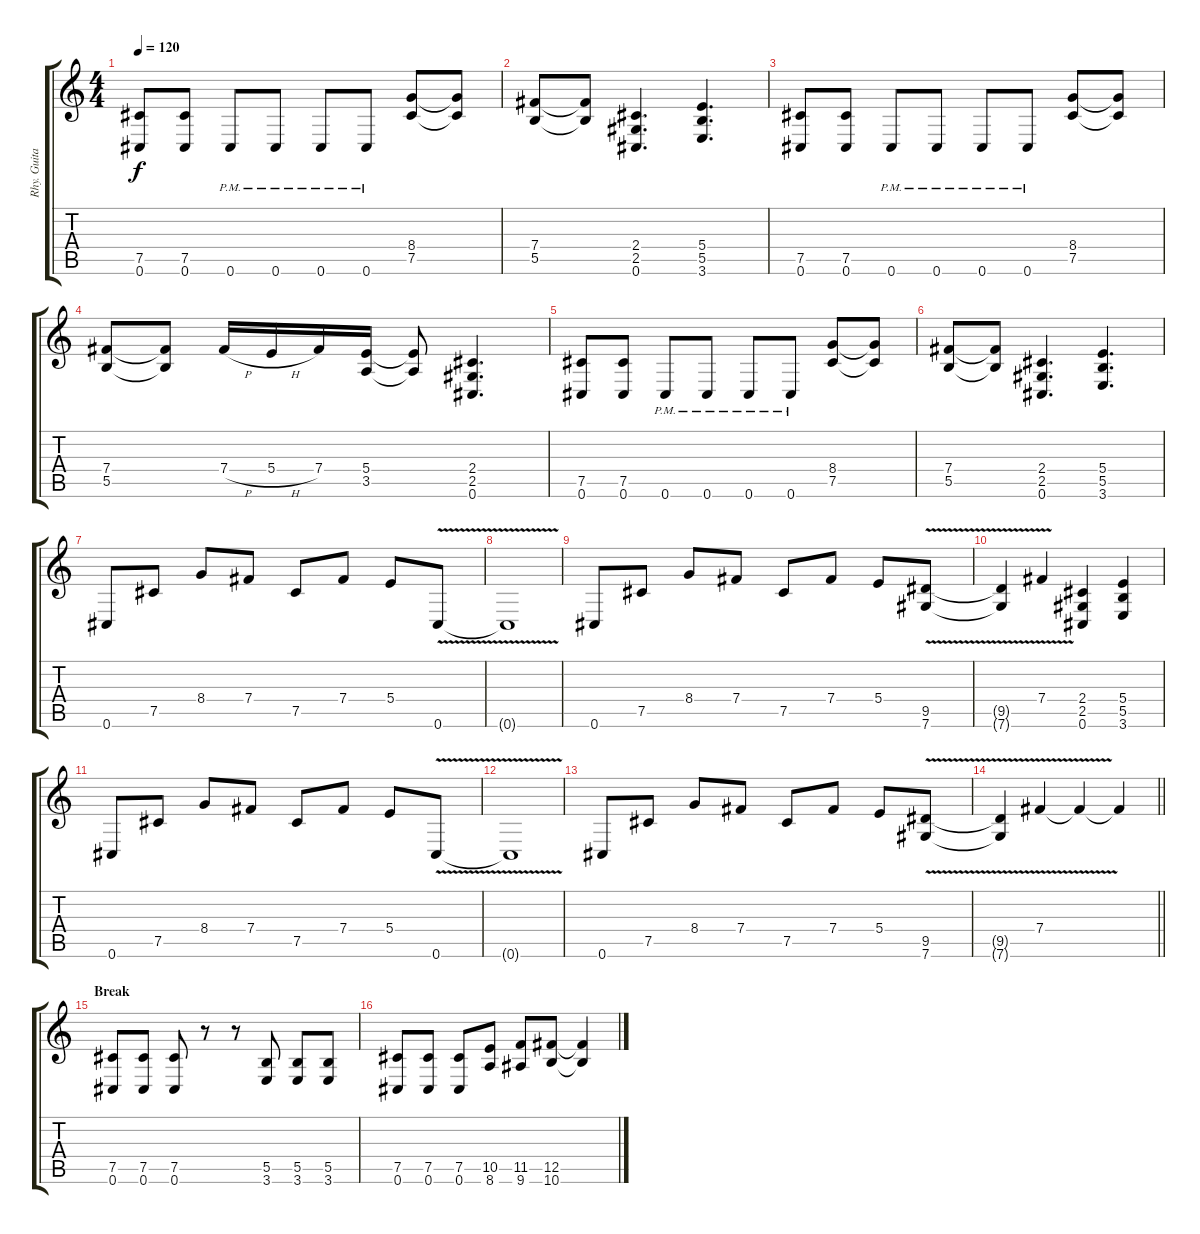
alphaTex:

\track ("Rhy. Guitar 1" "Rhy. Guita") {instrument overdrivenguitar}
\staff {score tabs}
\tuning (Db4 Ab3 E3 B2 Gb2 Db2) {hide}
\ts (4 4)
\tempo 120
\clef g2
\ks c
(7.5 0.6).8{dy f} (7.5 0.6).8 0.6{pm}.8 0.6{pm}.8 0.6{pm}.8 0.6{pm}.8 (8.4 7.5).8 (8.4{t} 7.5{t}).8 |
(7.4 5.5).8 (7.4{t} 5.5{t}).8 (2.4 2.5 0.6).4{d} (5.4 5.5 3.6).4{d} |
(7.5 0.6).8 (7.5 0.6).8 0.6{pm}.8 0.6{pm}.8 0.6{pm}.8 0.6{pm}.8 (8.4 7.5).8 (8.4{t} 7.5{t}).8 |
(7.4 5.5).8 (7.4{t} 5.5{t}).8 7.4{h}.16 5.4{h}.16 7.4.16 (5.4 3.5).16 (5.4{t} 3.5{t}).8 (2.4 2.5 0.6).4{d} |
(7.5 0.6).8 (7.5 0.6).8 0.6{pm}.8 0.6{pm}.8 0.6{pm}.8 0.6{pm}.8 (8.4 7.5).8 (8.4{t} 7.5{t}).8 |
(7.4 5.5).8 (7.4{t} 5.5{t}).8 (2.4 2.5 0.6).4{d} (5.4 5.5 3.6).4{d} |
0.6.8 7.5.8 8.4.8 7.4.8 7.5.8 7.4.8 5.4.8 0.6{v}.8 |
0.6{t}.1 |
0.6.8 7.5.8 8.4.8 7.4.8 7.5.8 7.4.8 5.4.8 (9.5 7.6{v}).8 |
(9.5{t} 7.6{t}).4 7.4{v}.4 (2.4 2.5 0.6).4 (5.4 5.5 3.6).4 |
0.6.8 7.5.8 8.4.8 7.4.8 7.5.8 7.4.8 5.4.8 0.6{v}.8 |
0.6{t}.1 |
0.6.8 7.5.8 8.4.8 7.4.8 7.5.8 7.4.8 5.4.8 (9.5 7.6{v}).8 |
\barLineRight lightlight
(9.5{t} 7.6{t}).4 7.4{v}.4 7.4{t}.4 7.4{t}.4 |
\section ("" "Break")
(7.5 0.6).8 (7.5 0.6).8 (7.5 0.6).8 r.8 r.8 (5.5 3.6).8 (5.5 3.6).8 (5.5 3.6).8 |
(7.5 0.6).8 (7.5 0.6).8 (7.5 0.6).8 (10.5 8.6).8 (11.5 9.6).8 (12.5 10.6).8 (12.5{t} 10.6{t}).4
